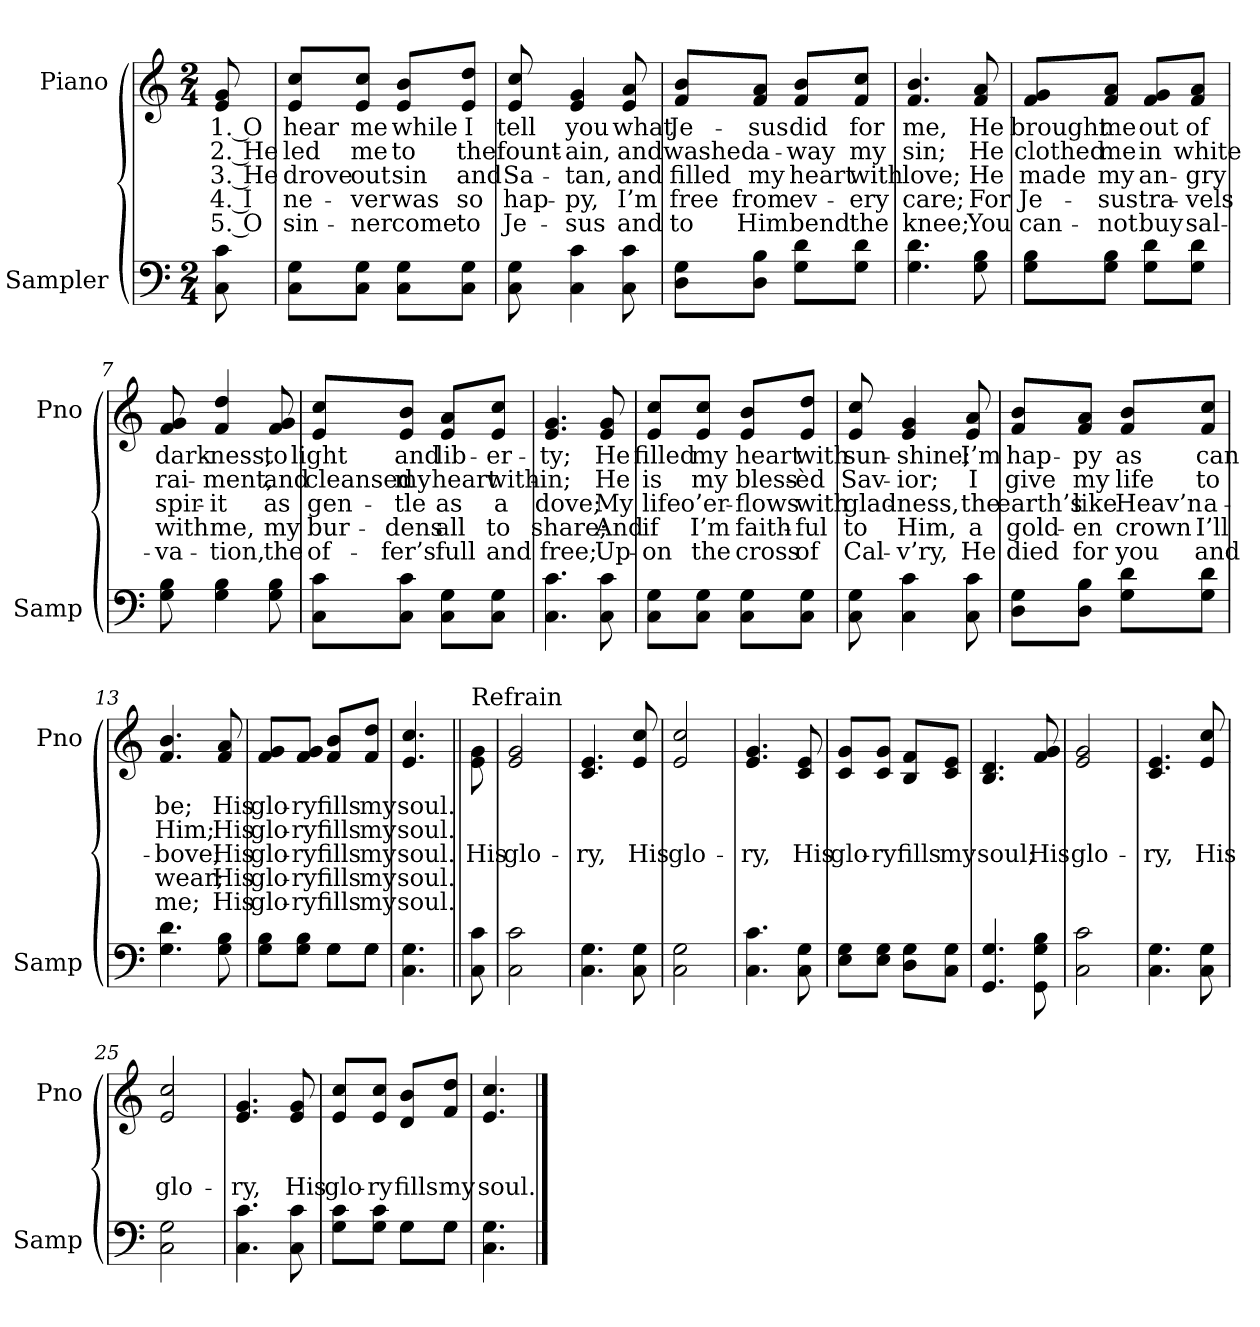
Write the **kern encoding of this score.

**kern	**kern	**text	**text	**text	**text	**text
*part2	*part1	*part1	*part1	*part1	*part1	*part1
*staff2	*staff1	*staff1	*staff1	*staff1	*staff1	*staff1
*I"Sampler	*I"Piano	*	*	*	*	*
*I'Samp	*I'Pno	*	*	*	*	*
*clefF4	*clefG2	*	*	*	*	*
*M2/4	*M2/4	*	*	*	*	*
=1	=1	=1	=1	=1	=1	=1
8C 8c	8e 8g	1. O	2. He	3. He	4. I	5. O
=2	=2	=2	=2	=2	=2	=2
8C\ 8G\L	8e/ 8cc/L	hear	led	drove	ne-	sin-
8C\ 8G\J	8e/ 8cc/J	me	me	out	-ver	-ner
8C\ 8G\L	8e/ 8b/L	while	to	sin	was	come
8C\ 8G\J	8e/ 8dd/J	I	the	and	so	to
=3	=3	=3	=3	=3	=3	=3
8C 8G	8e 8cc	tell	fount-	Sa-	hap-	Je-
4C 4c	4e 4g	you	-ain,	-tan,	-py,	-sus
8C 8c	8e 8a	what	and	and	I’m	and
=4	=4	=4	=4	=4	=4	=4
8D\ 8G\L	8f/ 8b/L	Je-	washed	filled	free	to
8D\ 8B\J	8f/ 8a/J	-sus	a-	my	from	Him
8G\ 8d\L	8f/ 8b/L	did	-way	heart	ev-	bend
8G\ 8d\J	8f/ 8cc/J	for	my	with	-ery	the
=5	=5	=5	=5	=5	=5	=5
4.G 4.d	4.f 4.b	me,	sin;	love;	care;	knee;
8G 8B	8f 8a	He	He	He	For	You
=6	=6	=6	=6	=6	=6	=6
8G\ 8B\L	8f/ 8g/L	brought	clothed	made	Je-	can-
8G\ 8B\J	8f/ 8a/J	me	me	my	-sus	-not
8G\ 8d\L	8f/ 8g/L	out	in	an-	tra-	buy
8G\ 8d\J	8f/ 8a/J	of	white	-gry	-vels	sal-
=7	=7	=7	=7	=7	=7	=7
8G 8B	8f 8g	dark-	rai-	spir-	with	-va-
4G 4B	4f 4dd	-ness,	-ment,	-it	me,	-tion,
8G 8B	8f 8g	to	and	as	my	the
=8	=8	=8	=8	=8	=8	=8
8C\ 8c\L	8e/ 8cc/L	light	cleansed	gen-	bur-	of-
8C\ 8c\J	8e/ 8b/J	and	my	-tle	-dens	-fer’s
8C\ 8G\L	8e/ 8a/L	lib-	heart	as	all	full
8C\ 8G\J	8e/ 8cc/J	-er-	with-	a	to	and
=9	=9	=9	=9	=9	=9	=9
4.C 4.c	4.e 4.g	-ty;	-in;	dove;	share;	free;
8C 8c	8e 8g	He	He	My	And	Up-
=10	=10	=10	=10	=10	=10	=10
8C\ 8G\L	8e/ 8cc/L	filled	is	life	if	-on
8C\ 8G\J	8e/ 8cc/J	my	my	o’er-	I’m	the
8C\ 8G\L	8e/ 8b/L	heart	bless-	-flows	faith-	cross
8C\ 8G\J	8e/ 8dd/J	with	-èd	with	-ful	of
=11	=11	=11	=11	=11	=11	=11
8C 8G	8e 8cc	sun-	Sav-	glad-	to	Cal-
4C 4c	4e 4g	-shine;	-ior;	-ness,	Him,	-v’ry,
8C 8c	8e 8a	I’m	I	the	a	He
=12	=12	=12	=12	=12	=12	=12
8D\ 8G\L	8f/ 8b/L	hap-	give	earth’s	gold-	died
8D\ 8B\J	8f/ 8a/J	-py	my	like	-en	for
8G\ 8d\L	8f/ 8b/L	as	life	Heav’n	crown	you
8G\ 8d\J	8f/ 8cc/J	can	to	a-	I’ll	and
=13	=13	=13	=13	=13	=13	=13
4.G 4.d	4.f 4.b	be;	Him;	-bove;	wear;	me;
8G 8B	8f 8a	His	His	His	His	His
=14	=14	=14	=14	=14	=14	=14
*^	*	*	*	*	*	*
8G\ 8B\L	4ryy	8f/ 8g/L	glo-	glo-	glo-	glo-	glo-
8G\ 8B\J	.	8f/ 8g/J	-ry	-ry	-ry	-ry	-ry
8G\L	8G\L	8f/ 8b/L	fills	fills	fills	fills	fills
8G\J	8G\J	8f/ 8dd/J	my	my	my	my	my
*v	*v	*	*	*	*	*	*
=15	=15	=15	=15	=15	=15	=15
4.C 4.G	4.e 4.cc	soul.	soul.	soul.	soul.	soul.
=16||	=16||	=16||	=16||	=16||	=16||	=16||
!	!LO:TX:t=Refrain	!	!	!	!	!
8C 8c	8e\ 8g\	.	.	His	.	.
=17	=17	=17	=17	=17	=17	=17
2C 2c	2e 2g	.	.	glo-	.	.
=18	=18	=18	=18	=18	=18	=18
4.C 4.G	4.c 4.e	.	.	-ry,	.	.
8C 8G	8e 8cc	.	.	His	.	.
=19	=19	=19	=19	=19	=19	=19
2C 2G	2e 2cc	.	.	glo-	.	.
=20	=20	=20	=20	=20	=20	=20
4.C 4.c	4.e 4.g	.	.	-ry,	.	.
8C 8G	8c 8e	.	.	His	.	.
=21	=21	=21	=21	=21	=21	=21
8E\ 8G\L	8c/ 8g/L	.	.	glo-	.	.
8E\ 8G\J	8c/ 8g/J	.	.	-ry	.	.
8D\ 8G\L	8B/ 8f/L	.	.	fills	.	.
8C\ 8G\J	8c/ 8e/J	.	.	my	.	.
=22	=22	=22	=22	=22	=22	=22
4.GG 4.G	4.B 4.d	.	.	soul;	.	.
8GG 8G 8B	8f 8g	.	.	His	.	.
=23	=23	=23	=23	=23	=23	=23
2C 2c	2e 2g	.	.	glo-	.	.
=24	=24	=24	=24	=24	=24	=24
4.C 4.G	4.c 4.e	.	.	-ry,	.	.
8C 8G	8e 8cc	.	.	His	.	.
=25	=25	=25	=25	=25	=25	=25
2C 2G	2e 2cc	.	.	glo-	.	.
=26	=26	=26	=26	=26	=26	=26
4.C 4.c	4.e 4.g	.	.	-ry,	.	.
8C 8c	8e 8g	.	.	His	.	.
=27	=27	=27	=27	=27	=27	=27
*^	*	*	*	*	*	*
8G\ 8c\L	4ryy	8e/ 8cc/L	.	.	glo-	.	.
8G\ 8c\J	.	8e/ 8cc/J	.	.	-ry	.	.
8G\L	8G\L	8d/ 8b/L	.	.	fills	.	.
8G\J	8G\J	8f/ 8dd/J	.	.	my	.	.
*v	*v	*	*	*	*	*	*
=28	=28	=28	=28	=28	=28	=28
4.C 4.G	4.e 4.cc	.	.	soul.	.	.
==	==	==	==	==	==	==
*-	*-	*-	*-	*-	*-	*-
